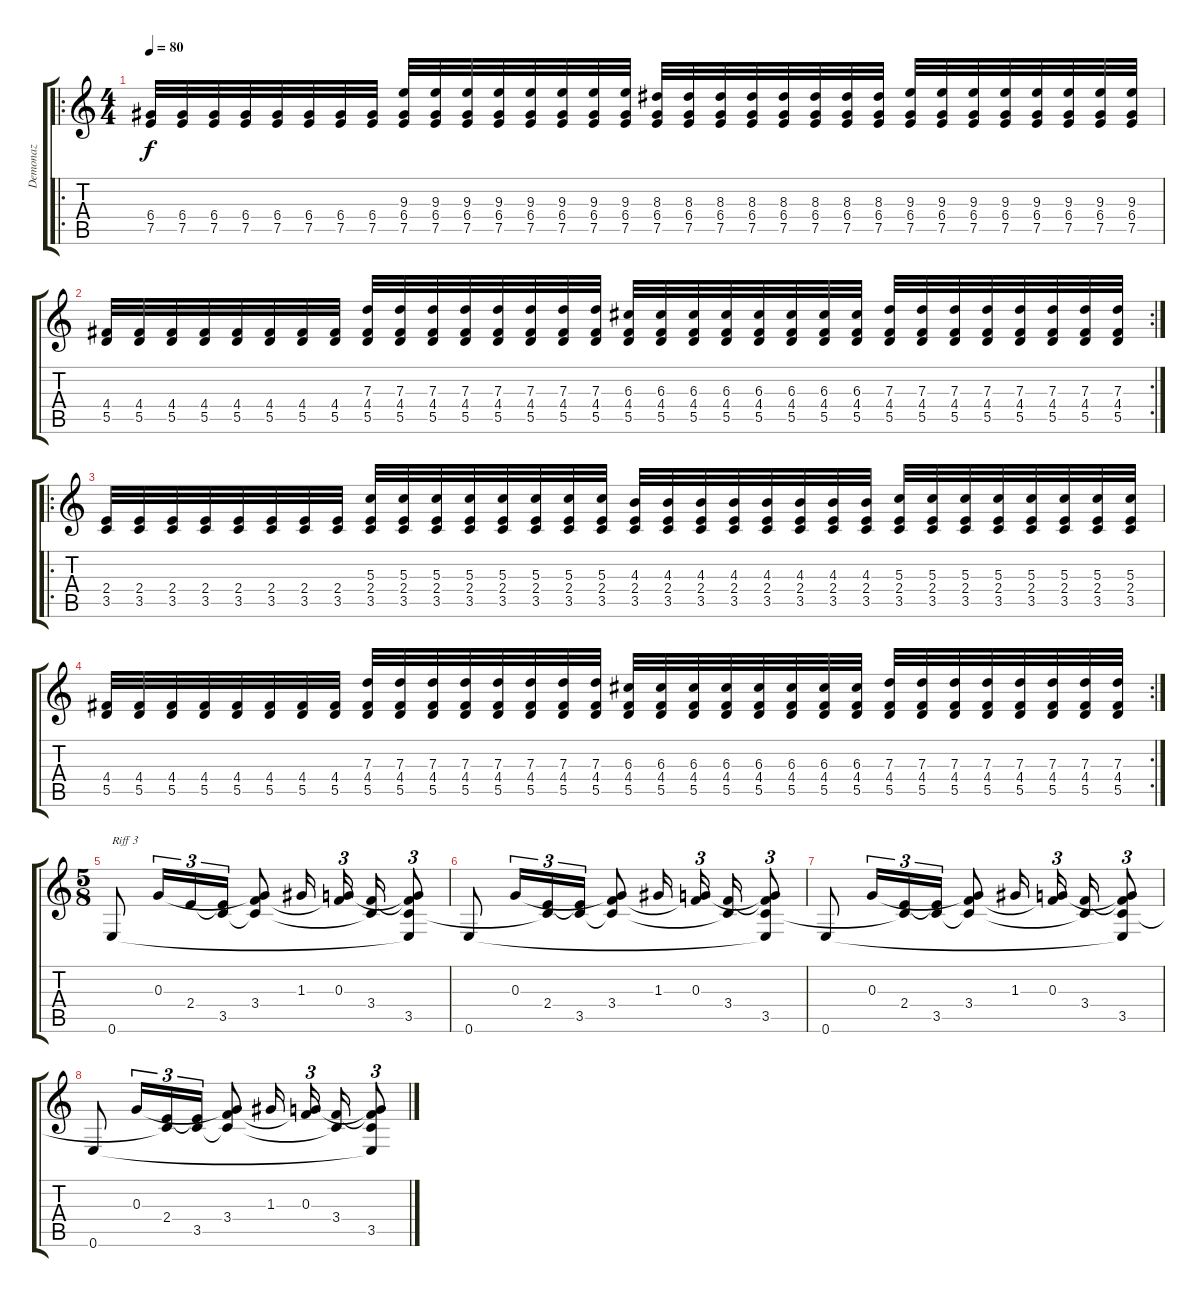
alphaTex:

\track ("Demonaz" "Demonaz") {instrument distortionguitar}
\staff {score tabs}
\tuning (E4 B3 G3 D3 A2 E2) {hide}
\ro
\ts (4 4)
\tempo 80
\clef g2
\ks c
(6.4 7.5).32{dy f} (6.4 7.5).32 (6.4 7.5).32 (6.4 7.5).32 (6.4 7.5).32 (6.4 7.5).32 (6.4 7.5).32 (6.4 7.5).32 (9.3 6.4 7.5).32 (9.3 6.4 7.5).32 (9.3 6.4 7.5).32 (9.3 6.4 7.5).32 (9.3 6.4 7.5).32 (9.3 6.4 7.5).32 (9.3 6.4 7.5).32 (9.3 6.4 7.5).32 (8.3 6.4 7.5).32 (8.3 6.4 7.5).32 (8.3 6.4 7.5).32 (8.3 6.4 7.5).32 (8.3 6.4 7.5).32 (8.3 6.4 7.5).32 (8.3 6.4 7.5).32 (8.3 6.4 7.5).32 (9.3 6.4 7.5).32 (9.3 6.4 7.5).32 (9.3 6.4 7.5).32 (9.3 6.4 7.5).32 (9.3 6.4 7.5).32 (9.3 6.4 7.5).32 (9.3 6.4 7.5).32 (9.3 6.4 7.5).32 |
\rc 2
(4.4 5.5).32 (4.4 5.5).32 (4.4 5.5).32 (4.4 5.5).32 (4.4 5.5).32 (4.4 5.5).32 (4.4 5.5).32 (4.4 5.5).32 (7.3 4.4 5.5).32 (7.3 4.4 5.5).32 (7.3 4.4 5.5).32 (7.3 4.4 5.5).32 (7.3 4.4 5.5).32 (7.3 4.4 5.5).32 (7.3 4.4 5.5).32 (7.3 4.4 5.5).32 (6.3 4.4 5.5).32 (6.3 4.4 5.5).32 (6.3 4.4 5.5).32 (6.3 4.4 5.5).32 (6.3 4.4 5.5).32 (6.3 4.4 5.5).32 (6.3 4.4 5.5).32 (6.3 4.4 5.5).32 (7.3 4.4 5.5).32 (7.3 4.4 5.5).32 (7.3 4.4 5.5).32 (7.3 4.4 5.5).32 (7.3 4.4 5.5).32 (7.3 4.4 5.5).32 (7.3 4.4 5.5).32 (7.3 4.4 5.5).32 |
\ro
(2.4 3.5).32 (2.4 3.5).32 (2.4 3.5).32 (2.4 3.5).32 (2.4 3.5).32 (2.4 3.5).32 (2.4 3.5).32 (2.4 3.5).32 (5.3 2.4 3.5).32 (5.3 2.4 3.5).32 (5.3 2.4 3.5).32 (5.3 2.4 3.5).32 (5.3 2.4 3.5).32 (5.3 2.4 3.5).32 (5.3 2.4 3.5).32 (5.3 2.4 3.5).32 (4.3 2.4 3.5).32 (4.3 2.4 3.5).32 (4.3 2.4 3.5).32 (4.3 2.4 3.5).32 (4.3 2.4 3.5).32 (4.3 2.4 3.5).32 (4.3 2.4 3.5).32 (4.3 2.4 3.5).32 (5.3 2.4 3.5).32 (5.3 2.4 3.5).32 (5.3 2.4 3.5).32 (5.3 2.4 3.5).32 (5.3 2.4 3.5).32 (5.3 2.4 3.5).32 (5.3 2.4 3.5).32 (5.3 2.4 3.5).32 |
\rc 2
(4.4 5.5).32 (4.4 5.5).32 (4.4 5.5).32 (4.4 5.5).32 (4.4 5.5).32 (4.4 5.5).32 (4.4 5.5).32 (4.4 5.5).32 (7.3 4.4 5.5).32 (7.3 4.4 5.5).32 (7.3 4.4 5.5).32 (7.3 4.4 5.5).32 (7.3 4.4 5.5).32 (7.3 4.4 5.5).32 (7.3 4.4 5.5).32 (7.3 4.4 5.5).32 (6.3 4.4 5.5).32 (6.3 4.4 5.5).32 (6.3 4.4 5.5).32 (6.3 4.4 5.5).32 (6.3 4.4 5.5).32 (6.3 4.4 5.5).32 (6.3 4.4 5.5).32 (6.3 4.4 5.5).32 (7.3 4.4 5.5).32 (7.3 4.4 5.5).32 (7.3 4.4 5.5).32 (7.3 4.4 5.5).32 (7.3 4.4 5.5).32 (7.3 4.4 5.5).32 (7.3 4.4 5.5).32 (7.3 4.4 5.5).32 |
\ts (5 8)
0.6.8{txt "Riff 3"} 0.3.16{tu (3 2)} 2.4.16{tu (3 2)} (2.4{t} 3.5).16{tu (3 2)} (0.3{t} 3.4 3.5{t}).8 1.3.16{beam splitsecondary} (0.3 3.4{t}).16{tu (3 2)} (3.4 3.5{t}).16 (0.3{t} 3.4{t} 3.5 0.6{t}).8{tu (3 2)} |
0.6.8 0.3.16{tu (3 2)} (2.4 3.5{t}).16{tu (3 2)} (2.4{t} 3.5).16{tu (3 2)} (0.3{t} 3.4 3.5{t}).8 1.3.16{beam splitsecondary} (0.3 3.4{t}).16{tu (3 2)} (3.4 3.5{t}).16 (0.3{t} 3.4{t} 3.5 0.6{t}).8{tu (3 2)} |
0.6.8 0.3.16{tu (3 2)} (2.4 3.5{t}).16{tu (3 2)} (2.4{t} 3.5).16{tu (3 2)} (0.3{t} 3.4 3.5{t}).8 1.3.16{beam splitsecondary} (0.3 3.4{t}).16{tu (3 2)} (3.4 3.5{t}).16 (0.3{t} 3.4{t} 3.5 0.6{t}).8{tu (3 2)} |
0.6.8 0.3.16{tu (3 2)} (2.4 3.5{t}).16{tu (3 2)} (2.4{t} 3.5).16{tu (3 2)} (0.3{t} 3.4 3.5{t}).8 1.3.16{beam splitsecondary} (0.3 3.4{t}).16{tu (3 2)} (3.4 3.5{t}).16 (0.3{t} 3.4{t} 3.5 0.6{t}).8{tu (3 2)}
